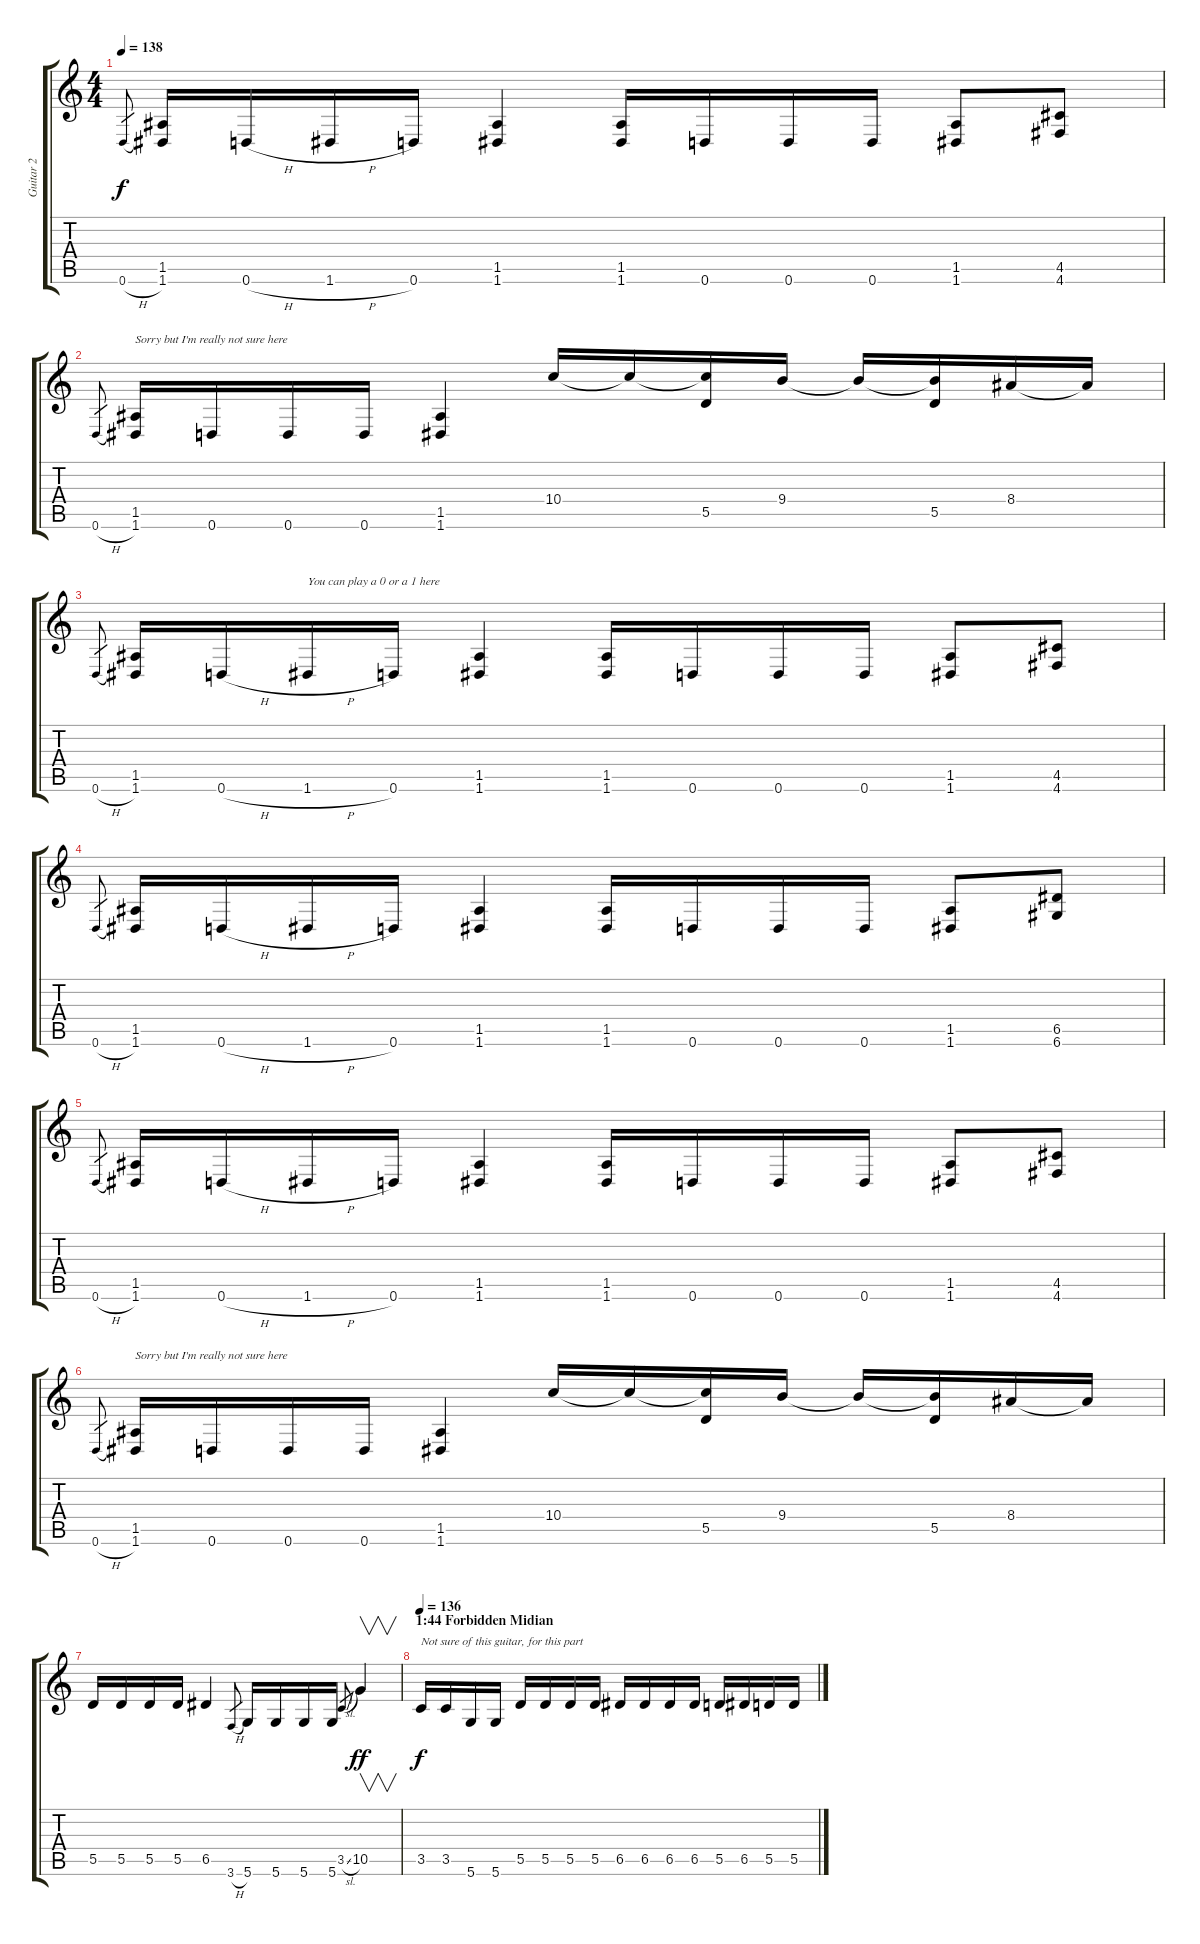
\track ("Guitar 2" "Guitar 2") {instrument distortionguitar}
\staff {score tabs}
\tuning (E4 B3 G3 D3 A2 D2) {hide}
\ts (4 4)
\tempo 138
\clef g2
\ks c
0.6{h}.8{gr dy f} (1.5 1.6).16 0.6{h}.16 1.6{h}.16 0.6.16 (1.5 1.6).4 (1.5 1.6).16 0.6.16 0.6.16 0.6.16 (1.5 1.6).8 (4.5 4.6).8 |
0.6{h}.8{gr} (1.5 1.6).16{txt "Sorry but I'm really not sure here"} 0.6.16 0.6.16 0.6.16 (1.5 1.6).4 10.4.16 10.4{t}.16 (10.4{t} 5.5).16 9.4.16 9.4{t}.16 (9.4{t} 5.5).16 8.4.16 8.4{t}.16 |
0.6{h}.8{gr} (1.5 1.6).16 0.6{h}.16 1.6{h}.16{txt "You can play a 0 or a 1 here"} 0.6.16 (1.5 1.6).4 (1.5 1.6).16 0.6.16 0.6.16 0.6.16 (1.5 1.6).8 (4.5 4.6).8 |
0.6{h}.8{gr} (1.5 1.6).16 0.6{h}.16 1.6{h}.16 0.6.16 (1.5 1.6).4 (1.5 1.6).16 0.6.16 0.6.16 0.6.16 (1.5 1.6).8 (6.5 6.6).8 |
0.6{h}.8{gr} (1.5 1.6).16 0.6{h}.16 1.6{h}.16 0.6.16 (1.5 1.6).4 (1.5 1.6).16 0.6.16 0.6.16 0.6.16 (1.5 1.6).8 (4.5 4.6).8 |
0.6{h}.8{gr} (1.5 1.6).16{txt "Sorry but I'm really not sure here"} 0.6.16 0.6.16 0.6.16 (1.5 1.6).4 10.4.16 10.4{t}.16 (10.4{t} 5.5).16 9.4.16 9.4{t}.16 (9.4{t} 5.5).16 8.4.16 8.4{t}.16 |
5.5.16 5.5.16 5.5.16 5.5.16 6.5.4 3.6{h}.8{gr} 5.6.16 5.6.16 5.6.16 5.6.16 3.5{sl}.8{gr} 10.5.4{v dy ff} |
\section ("" "1:44 Forbidden Midian")
\tempo 136
3.5.16{txt "Not sure of this guitar, for this part" dy f volume 13} 3.5.16 5.6.16 5.6.16 5.5.16 5.5.16 5.5.16 5.5.16 6.5.16 6.5.16 6.5.16 6.5.16 5.5.16 6.5.16 5.5.16 5.5.16
